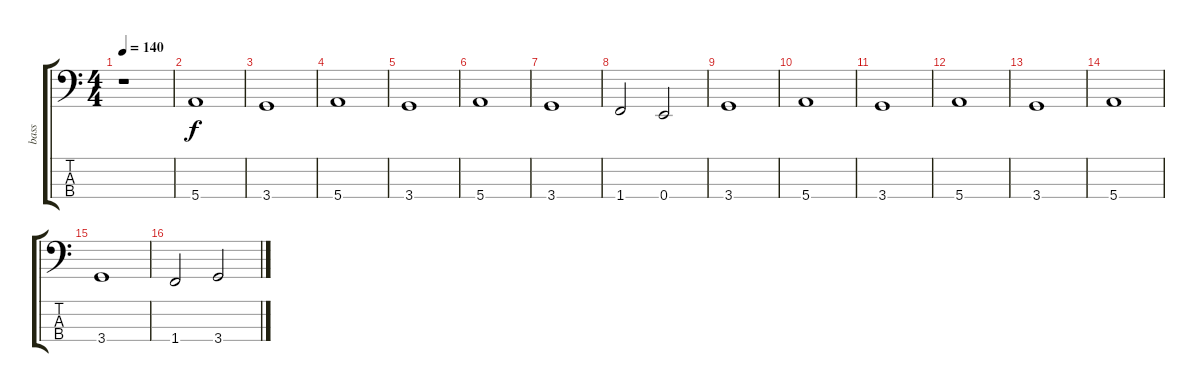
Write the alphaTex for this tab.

\track ("bass" "bass") {instrument electricbasspick}
\staff {score tabs}
\tuning (G2 D2 A1 E1) {hide}
\ts (4 4)
\tempo 140
\clef f4
\ks c
r.1{dy f instrument electricbasspick} |
5.4.1 |
3.4.1 |
5.4.1 |
3.4.1 |
5.4.1 |
3.4.1 |
1.4.2 0.4.2 |
3.4.1 |
5.4.1 |
3.4.1 |
5.4.1 |
3.4.1 |
5.4.1 |
3.4.1 |
1.4.2 3.4.2
